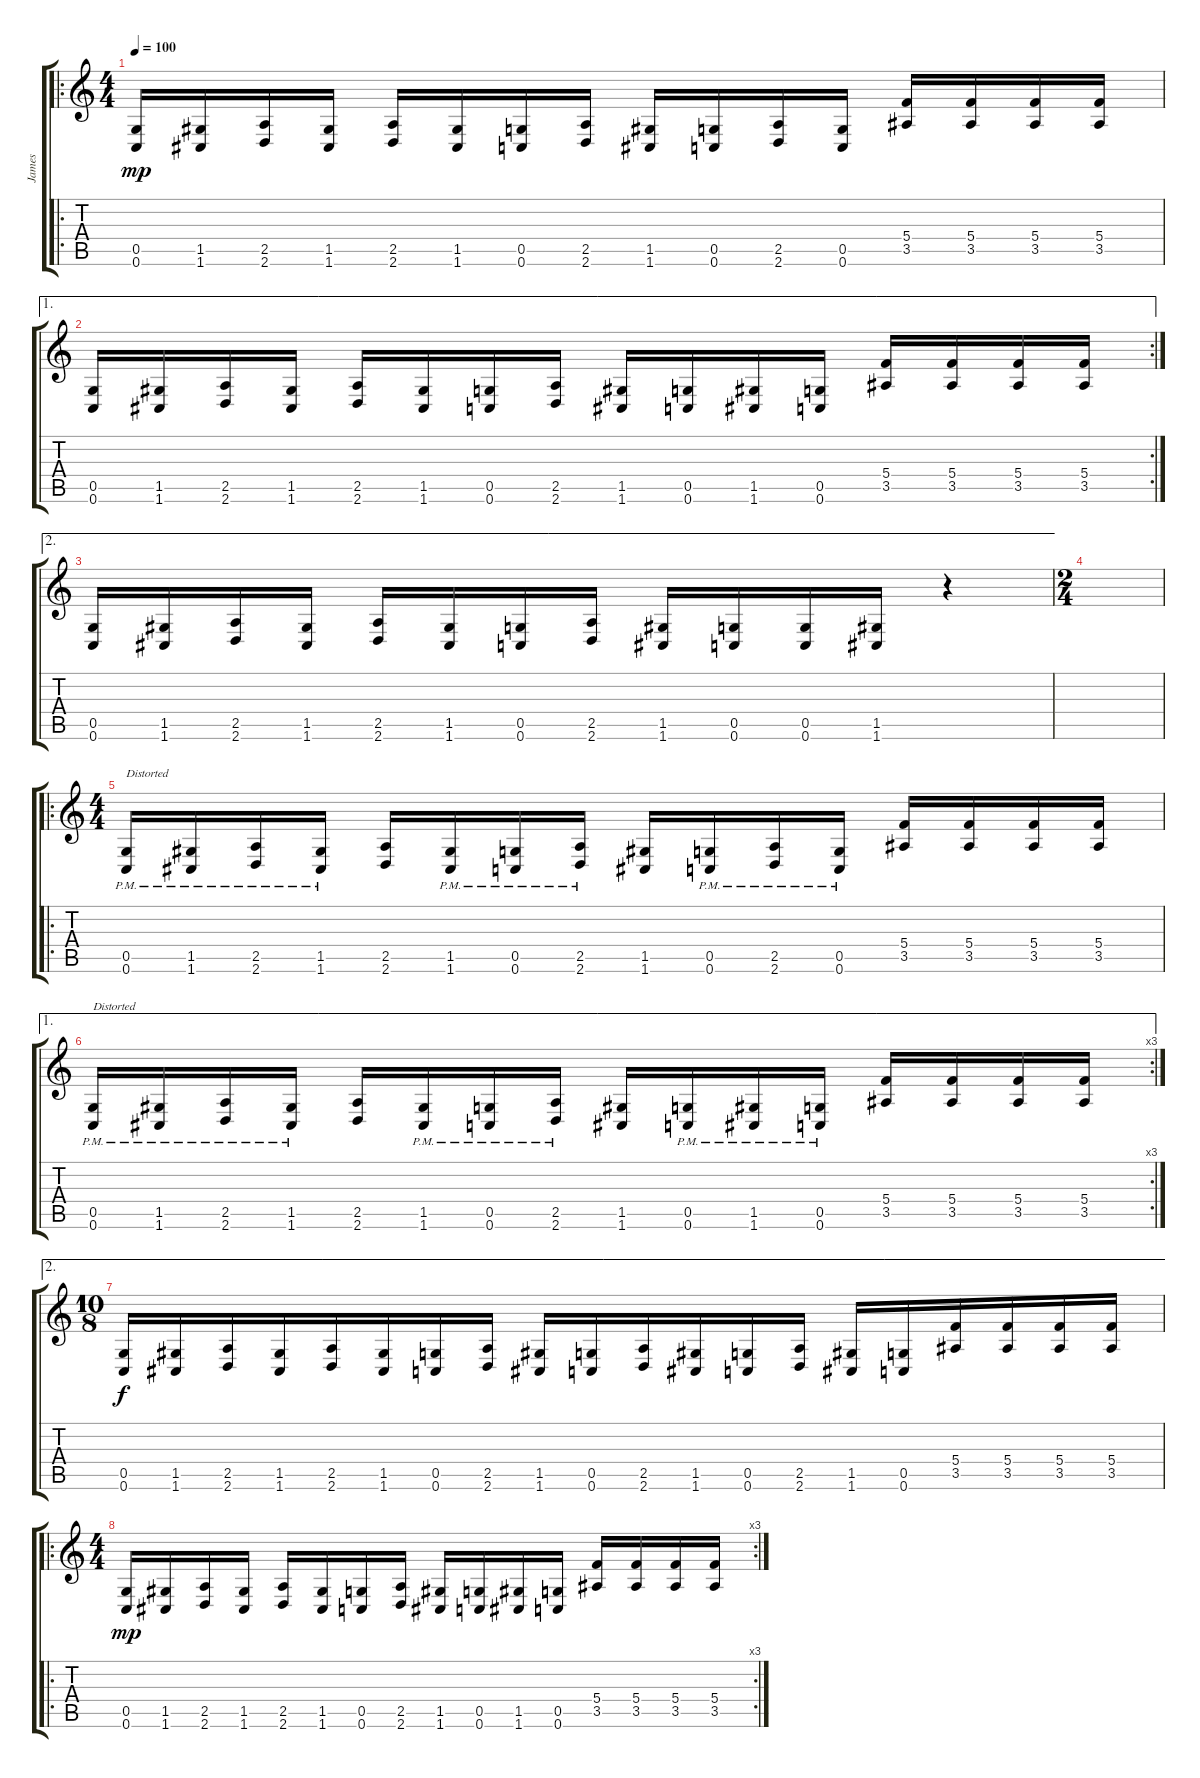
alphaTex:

\track ("James" "James") {instrument distortionguitar}
\staff {score tabs}
\tuning (D4 A3 F3 C3 G2 C2) {hide}
\ro
\ts (4 4)
\tempo 100
\clef g2
\ks c
(0.5 0.6).16{dy mp instrument electricguitarmuted} (1.5 1.6).16 (2.5 2.6).16 (1.5 1.6).16 (2.5 2.6).16{instrument electricguitarclean} (1.5 1.6).16{instrument electricguitarmuted} (0.5 0.6).16 (2.5 2.6).16{instrument electricguitarclean} (1.5 1.6).16{instrument electricguitarmuted} (0.5 0.6).16 (2.5 2.6).16 (0.5 0.6).16 (5.4 3.5).16{instrument electricguitarclean} (5.4 3.5).16 (5.4 3.5).16 (5.4 3.5).16 |
\ae 1
\rc 2
(0.5 0.6).16{instrument electricguitarmuted} (1.5 1.6).16 (2.5 2.6).16 (1.5 1.6).16 (2.5 2.6).16{instrument electricguitarclean} (1.5 1.6).16{instrument electricguitarmuted} (0.5 0.6).16 (2.5 2.6).16{instrument electricguitarclean} (1.5 1.6).16{instrument electricguitarmuted} (0.5 0.6).16 (1.5 1.6).16 (0.5 0.6).16 (5.4 3.5).16{instrument electricguitarclean} (5.4 3.5).16 (5.4 3.5).16 (5.4 3.5).16 |
\ae 2
(0.5 0.6).16{instrument electricguitarmuted} (1.5 1.6).16 (2.5 2.6).16 (1.5 1.6).16 (2.5 2.6).16{instrument electricguitarclean} (1.5 1.6).16{instrument electricguitarmuted} (0.5 0.6).16 (2.5 2.6).16{instrument electricguitarclean} (1.5 1.6).16{instrument electricguitarmuted} (0.5 0.6).16 (0.5 0.6).16 (1.5 1.6).16 r.4 |
\ts (2 4)
|
\ro
\ts (4 4)
(0.5{pm} 0.6{pm}).16{txt "Distorted" instrument distortionguitar} (1.5{pm} 1.6{pm}).16 (2.5{pm} 2.6{pm}).16 (1.5{pm} 1.6{pm}).16 (2.5 2.6).16 (1.5{pm} 1.6{pm}).16 (0.5{pm} 0.6{pm}).16 (2.5{pm} 2.6{pm}).16 (1.5 1.6).16 (0.5{pm} 0.6{pm}).16 (2.5{pm} 2.6{pm}).16 (0.5{pm} 0.6{pm}).16 (5.4 3.5).16 (5.4 3.5).16 (5.4 3.5).16 (5.4 3.5).16 |
\ae 1
\rc 3
(0.5{pm} 0.6{pm}).16{txt "Distorted" instrument distortionguitar} (1.5{pm} 1.6{pm}).16 (2.5{pm} 2.6{pm}).16 (1.5{pm} 1.6{pm}).16 (2.5 2.6).16 (1.5{pm} 1.6{pm}).16 (0.5{pm} 0.6{pm}).16 (2.5{pm} 2.6{pm}).16 (1.5 1.6).16 (0.5{pm} 0.6{pm}).16 (1.5{pm} 1.6{pm}).16 (0.5{pm} 0.6{pm}).16 (5.4 3.5).16 (5.4 3.5).16 (5.4 3.5).16 (5.4 3.5).16 |
\ae 2
\ts (10 8)
(0.5 0.6).16{dy f instrument electricguitarmuted} (1.5 1.6).16 (2.5 2.6).16 (1.5 1.6).16 (2.5 2.6).16{instrument electricguitarclean} (1.5 1.6).16{instrument electricguitarmuted} (0.5 0.6).16 (2.5 2.6).16{instrument electricguitarclean} (1.5 1.6).16{instrument electricguitarmuted} (0.5 0.6).16 (2.5 2.6).16{instrument electricguitarclean} (1.5 1.6).16{instrument electricguitarmuted} (0.5 0.6).16 (2.5 2.6).16{instrument electricguitarclean} (1.5 1.6).16{instrument electricguitarmuted} (0.5 0.6).16 (5.4 3.5).16{instrument electricguitarclean} (5.4 3.5).16 (5.4 3.5).16 (5.4 3.5).16 |
\ro
\rc 3
\ts (4 4)
(0.5 0.6).16{dy mp instrument electricguitarmuted} (1.5 1.6).16 (2.5 2.6).16 (1.5 1.6).16 (2.5 2.6).16{instrument electricguitarclean} (1.5 1.6).16{instrument electricguitarmuted} (0.5 0.6).16 (2.5 2.6).16{instrument electricguitarclean} (1.5 1.6).16{instrument electricguitarmuted} (0.5 0.6).16 (1.5 1.6).16 (0.5 0.6).16 (5.4 3.5).16{instrument electricguitarclean} (5.4 3.5).16 (5.4 3.5).16 (5.4 3.5).16
